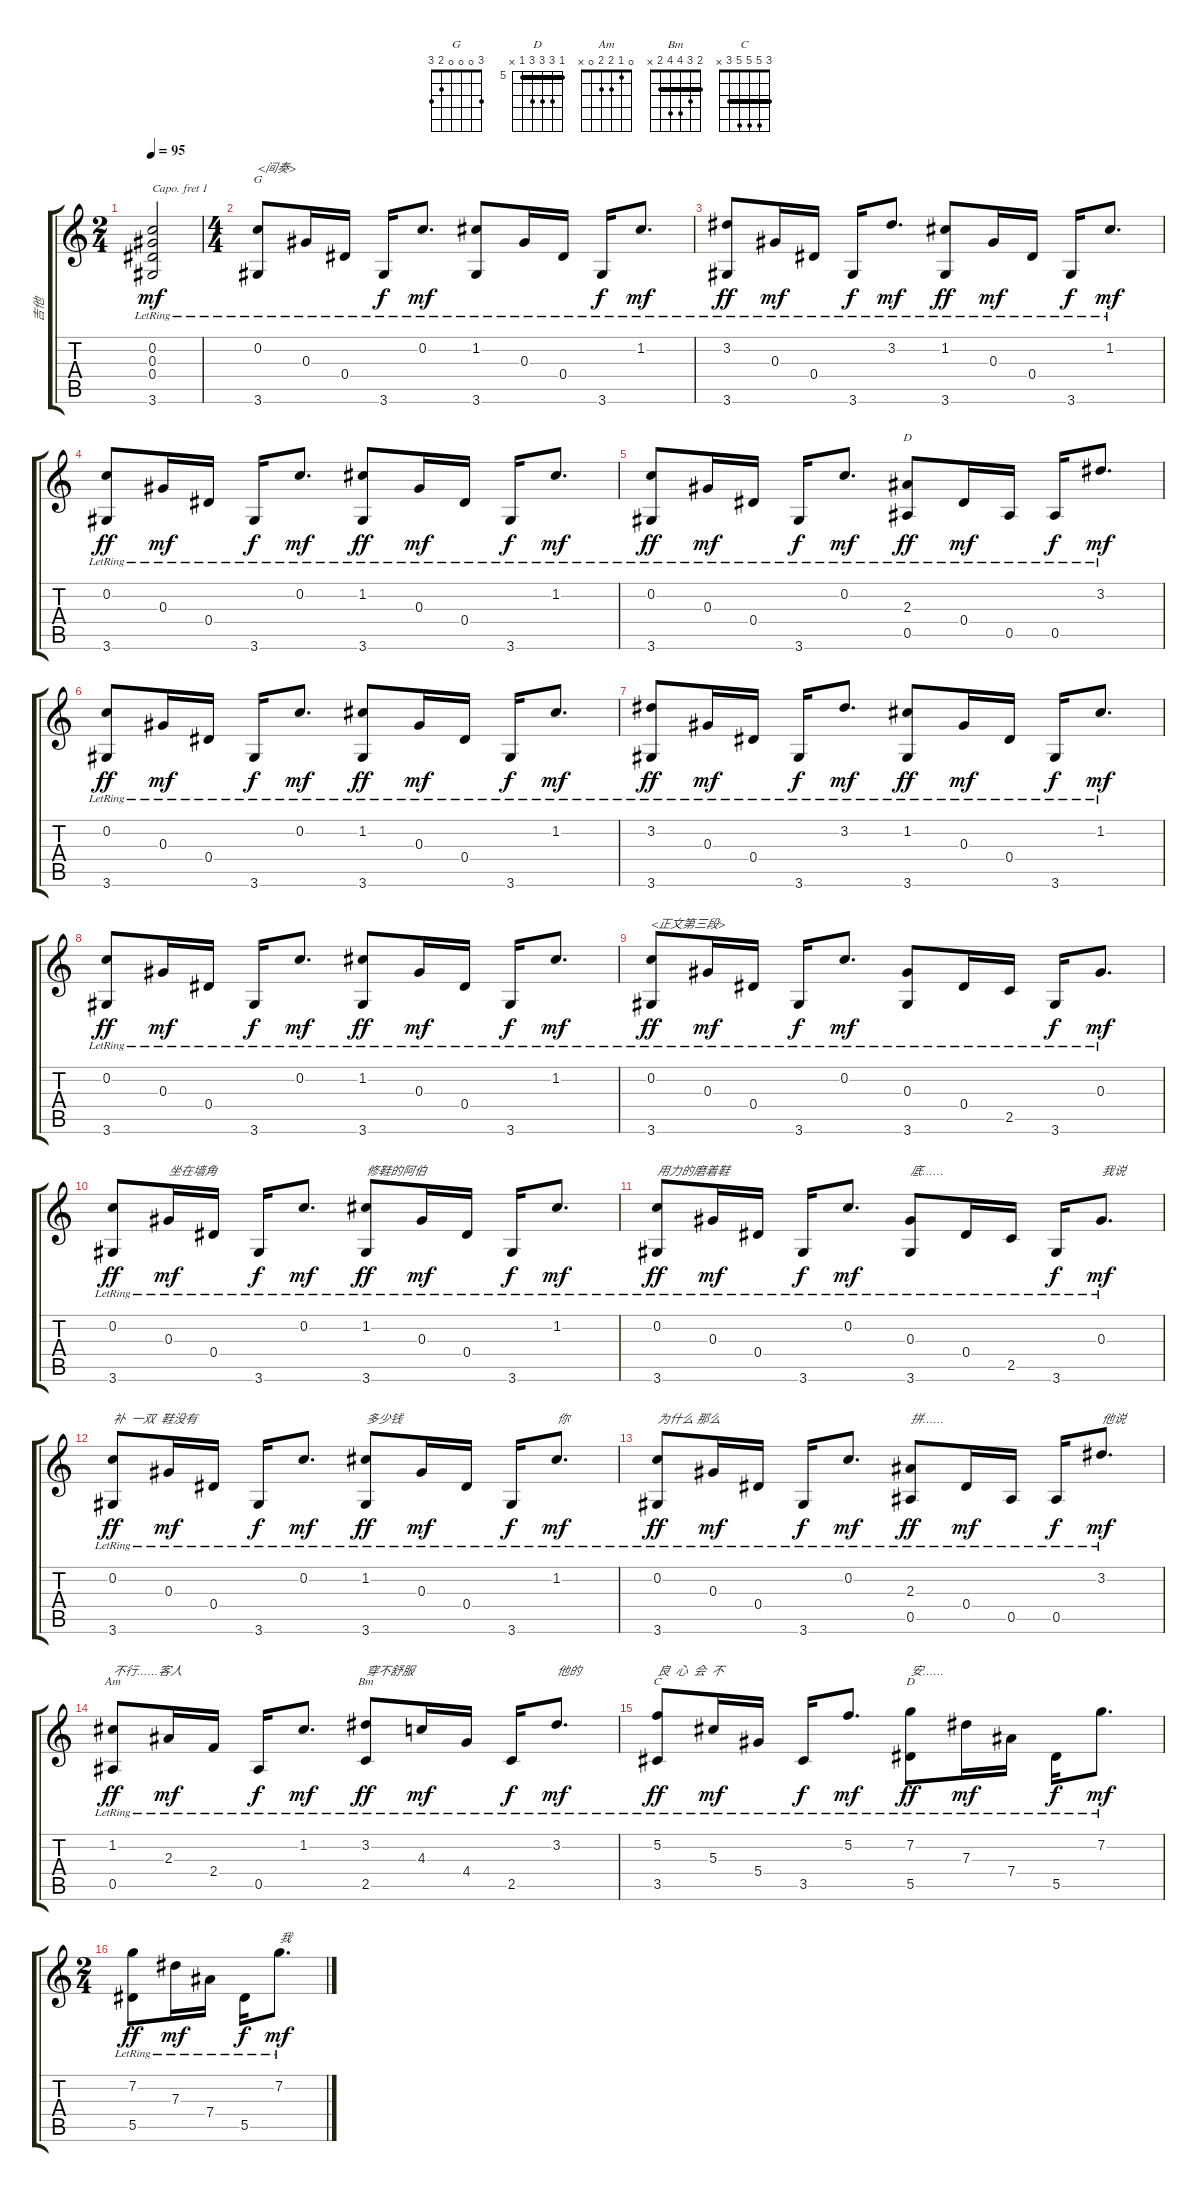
\track ("吉他" "吉他") {instrument acousticguitarsteel}
\staff {score tabs}
\capo 1
\tuning (E4 B3 G3 D3 A2 E2) {hide}
\chord ("G" 3 0 0 0 2 3)
\chord ("D" 2 3 2 0 x x) {barre 2}
\chord ("Am" 0 1 2 2 0 x)
\chord ("Bm" 2 3 4 4 2 x) {barre 2}
\chord ("C" 3 5 5 5 3 x) {barre 3}
\chord ("D" 5 7 7 7 5 x) {firstfret 5 barre 5}
\ts (2 4)
\tempo 95
\clef g2
\ks c
(0.2{lr} 0.3{lr} 0.4{lr} 3.6{lr}).2{dy mf} |
\ts (4 4)
(0.2{lr} 3.6{lr}).8{ch "G" txt "<间奏>"} 0.3{lr}.16 0.4{lr}.16 3.6{lr}.16{txt "" dy f} 0.2{lr}.8{d dy mf} (1.2{lr} 3.6{lr}).8 0.3{lr}.16 0.4{lr}.16 3.6{lr}.16{dy f} 1.2{lr}.8{d dy mf} |
(3.2{lr} 3.6{lr}).8{dy ff} 0.3{lr}.16{dy mf} 0.4{lr}.16 3.6{lr}.16{dy f} 3.2{lr}.8{d dy mf} (1.2{lr} 3.6{lr}).8{dy ff} 0.3{lr}.16{dy mf} 0.4{lr}.16 3.6{lr}.16{dy f} 1.2{lr}.8{d dy mf} |
(0.2{lr} 3.6{lr}).8{dy ff} 0.3{lr}.16{dy mf} 0.4{lr}.16 3.6{lr}.16{dy f} 0.2{lr}.8{d dy mf} (1.2{lr} 3.6{lr}).8{dy ff} 0.3{lr}.16{dy mf} 0.4{lr}.16 3.6{lr}.16{dy f} 1.2{lr}.8{d dy mf} |
(0.2{lr} 3.6{lr}).8{dy ff} 0.3{lr}.16{dy mf} 0.4{lr}.16 3.6{lr}.16{dy f} 0.2{lr}.8{d dy mf} (2.3{lr} 0.5{lr}).8{ch "D" dy ff} 0.4{lr}.16{dy mf} 0.5{lr}.16 0.5{lr}.16{dy f} 3.2{lr}.8{d dy mf} |
(0.2{lr} 3.6{lr}).8{dy ff} 0.3{lr}.16{dy mf} 0.4{lr}.16 3.6{lr}.16{dy f} 0.2{lr}.8{d dy mf} (1.2{lr} 3.6{lr}).8{dy ff} 0.3{lr}.16{dy mf} 0.4{lr}.16 3.6{lr}.16{dy f} 1.2{lr}.8{d dy mf} |
(3.2{lr} 3.6{lr}).8{dy ff} 0.3{lr}.16{dy mf} 0.4{lr}.16 3.6{lr}.16{dy f} 3.2{lr}.8{d dy mf} (1.2{lr} 3.6{lr}).8{dy ff} 0.3{lr}.16{dy mf} 0.4{lr}.16 3.6{lr}.16{dy f} 1.2{lr}.8{d dy mf} |
(0.2{lr} 3.6{lr}).8{dy ff} 0.3{lr}.16{dy mf} 0.4{lr}.16 3.6{lr}.16{dy f} 0.2{lr}.8{d dy mf} (1.2{lr} 3.6{lr}).8{dy ff} 0.3{lr}.16{dy mf} 0.4{lr}.16 3.6{lr}.16{dy f} 1.2{lr}.8{d dy mf} |
(0.2{lr} 3.6{lr}).8{txt "<正文第三段>" dy ff} 0.3{lr}.16{dy mf} 0.4{lr}.16 3.6{lr}.16{dy f} 0.2{lr}.8{d dy mf} (0.3{lr} 3.6{lr}).8 0.4{lr}.16 2.5{lr}.16 3.6{lr}.16{dy f} 0.3{lr}.8{d dy mf} |
(0.2{lr} 3.6{lr}).8{dy ff} 0.3{lr}.16{txt "坐在墙角" dy mf} 0.4{lr}.16 3.6{lr}.16{dy f} 0.2{lr}.8{d dy mf} (1.2{lr} 3.6{lr}).8{txt "修鞋的阿伯" dy ff} 0.3{lr}.16{dy mf} 0.4{lr}.16 3.6{lr}.16{dy f} 1.2{lr}.8{d dy mf} |
(0.2{lr} 3.6{lr}).8{txt "用力的磨着鞋" dy ff} 0.3{lr}.16{dy mf} 0.4{lr}.16 3.6{lr}.16{dy f} 0.2{lr}.8{d dy mf} (0.3{lr} 3.6{lr}).8{txt "底……"} 0.4{lr}.16 2.5{lr}.16 3.6{lr}.16{dy f} 0.3{lr}.8{d txt "我说" dy mf} |
(0.2{lr} 3.6{lr}).8{txt "补  一双  鞋没有" dy ff} 0.3{lr}.16{dy mf} 0.4{lr}.16 3.6{lr}.16{dy f} 0.2{lr}.8{d dy mf} (1.2{lr} 3.6{lr}).8{txt "多少钱" dy ff} 0.3{lr}.16{dy mf} 0.4{lr}.16 3.6{lr}.16{dy f} 1.2{lr}.8{d txt "你" dy mf} |
(0.2{lr} 3.6{lr}).8{txt "为什么 那么" dy ff} 0.3{lr}.16{dy mf} 0.4{lr}.16 3.6{lr}.16{dy f} 0.2{lr}.8{d dy mf} (2.3{lr} 0.5{lr}).8{txt "拼……" dy ff} 0.4{lr}.16{dy mf} 0.5{lr}.16 0.5{lr}.16{dy f} 3.2{lr}.8{d txt "他说" dy mf} |
(1.2{lr} 0.5{lr}).8{ch "Am" txt "不行……客人" dy ff} 2.3{lr}.16{dy mf} 2.4{lr}.16 0.5{lr}.16{dy f} 1.2{lr}.8{d dy mf} (3.2{lr} 2.5{lr}).8{ch "Bm" txt "穿不舒服" dy ff} 4.3{lr}.16{dy mf} 4.4{lr}.16 2.5{lr}.16{dy f} 3.2{lr}.8{d txt "他的" dy mf} |
(5.2{lr} 3.5{lr}).8{ch "C" txt "良  心  会  不" dy ff} 5.3{lr}.16{dy mf} 5.4{lr}.16 3.5{lr}.16{dy f} 5.2{lr}.8{d dy mf} (7.2{lr} 5.5{lr}).8{ch "D" txt "安……" dy ff} 7.3{lr}.16{dy mf} 7.4{lr}.16 5.5{lr}.16{dy f} 7.2{lr}.8{d dy mf} |
\ts (2 4)
(7.2{lr} 5.5{lr}).8{dy ff} 7.3{lr}.16{dy mf} 7.4{lr}.16 5.5{lr}.16{dy f} 7.2{lr}.8{d txt "我" dy mf}
